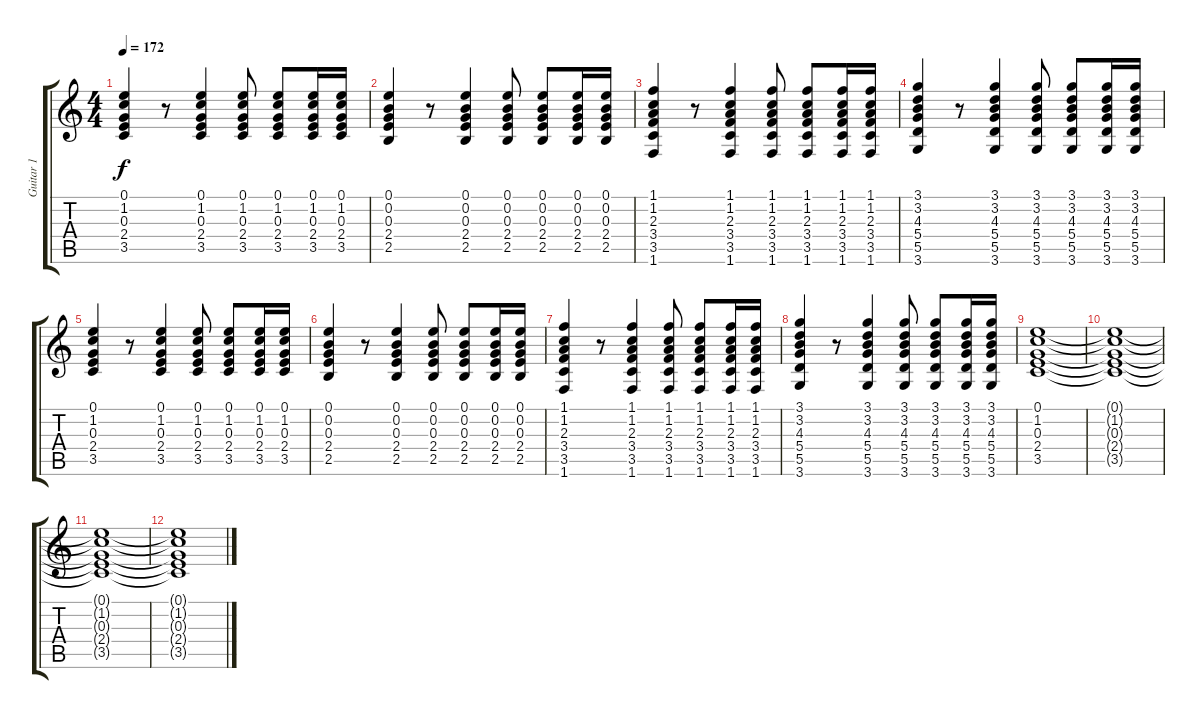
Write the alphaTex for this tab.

\track ("Guitar 1" "Guitar 1") {instrument distortionguitar}
\staff {score tabs}
\tuning (E4 B3 G3 D3 A2 E2) {hide}
\ts (4 4)
\tempo 172
\clef g2
\ks c
(0.1 1.2 0.3 2.4 3.5).4{dy f volume 9} r.8 (0.1 1.2 0.3 2.4 3.5).4 (0.1 1.2 0.3 2.4 3.5).8 (0.1 1.2 0.3 2.4 3.5).8 (0.1 1.2 0.3 2.4 3.5).16 (0.1 1.2 0.3 2.4 3.5).16 |
(0.1 0.2 0.3 2.4 2.5).4 r.8 (0.1 0.2 0.3 2.4 2.5).4 (0.1 0.2 0.3 2.4 2.5).8 (0.1 0.2 0.3 2.4 2.5).8 (0.1 0.2 0.3 2.4 2.5).16 (0.1 0.2 0.3 2.4 2.5).16 |
(1.1 1.2 2.3 3.4 3.5 1.6).4 r.8 (1.1 1.2 2.3 3.4 3.5 1.6).4 (1.1 1.2 2.3 3.4 3.5 1.6).8 (1.1 1.2 2.3 3.4 3.5 1.6).8 (1.1 1.2 2.3 3.4 3.5 1.6).16 (1.1 1.2 2.3 3.4 3.5 1.6).16 |
(3.1 3.2 4.3 5.4 5.5 3.6).4 r.8 (3.1 3.2 4.3 5.4 5.5 3.6).4 (3.1 3.2 4.3 5.4 5.5 3.6).8 (3.1 3.2 4.3 5.4 5.5 3.6).8 (3.1 3.2 4.3 5.4 5.5 3.6).16 (3.1 3.2 4.3 5.4 5.5 3.6).16 |
(0.1 1.2 0.3 2.4 3.5).4{volume 9} r.8 (0.1 1.2 0.3 2.4 3.5).4 (0.1 1.2 0.3 2.4 3.5).8 (0.1 1.2 0.3 2.4 3.5).8 (0.1 1.2 0.3 2.4 3.5).16 (0.1 1.2 0.3 2.4 3.5).16 |
(0.1 0.2 0.3 2.4 2.5).4 r.8 (0.1 0.2 0.3 2.4 2.5).4 (0.1 0.2 0.3 2.4 2.5).8 (0.1 0.2 0.3 2.4 2.5).8 (0.1 0.2 0.3 2.4 2.5).16 (0.1 0.2 0.3 2.4 2.5).16 |
(1.1 1.2 2.3 3.4 3.5 1.6).4 r.8 (1.1 1.2 2.3 3.4 3.5 1.6).4 (1.1 1.2 2.3 3.4 3.5 1.6).8 (1.1 1.2 2.3 3.4 3.5 1.6).8 (1.1 1.2 2.3 3.4 3.5 1.6).16 (1.1 1.2 2.3 3.4 3.5 1.6).16 |
(3.1 3.2 4.3 5.4 5.5 3.6).4 r.8 (3.1 3.2 4.3 5.4 5.5 3.6).4 (3.1 3.2 4.3 5.4 5.5 3.6).8 (3.1 3.2 4.3 5.4 5.5 3.6).8 (3.1 3.2 4.3 5.4 5.5 3.6).16 (3.1 3.2 4.3 5.4 5.5 3.6).16 |
(0.1 1.2 0.3 2.4 3.5).1 |
(0.1{t} 1.2{t} 0.3{t} 2.4{t} 3.5{t}).1{volume 5} |
(0.1{t} 1.2{t} 0.3{t} 2.4{t} 3.5{t}).1 |
(0.1{t} 1.2{t} 0.3{t} 2.4{t} 3.5{t}).1
